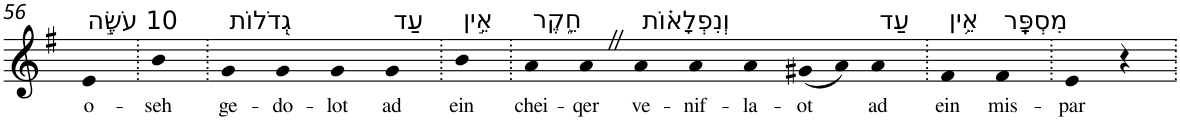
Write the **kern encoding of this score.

**kern	**text
*part1	*part1
*staff1	*staff1
*I"Piano	*
*I'Pno	*
!!LO:PB:g=z
*clefG2	*
*k[f#]	*
*G:	*
=56	=56
!LO:TX:a:t=10 עֹשֶׂ֣ה	!
!	!LO:LY:b
4e	o-
=57.	=57.
!	!LO:LY:b
4b	-seh
=58.	=58.
!LO:TX:a:t=גְ֭דֹלוֹת	!
!	!LO:LY:b
4g	ge-
!	!LO:LY:b
4g	-do-
!	!LO:LY:b
4g	-lot
!LO:TX:a:t=עַד	!
!	!LO:LY:b
4g	ad
=59.	=59.
!LO:TX:a:t=אֵ֣ין	!
!	!LO:LY:b
4b	ein
=60.	=60.
!LO:TX:a:t=חֵ֑קֶר	!
!	!LO:LY:b
4a	chei-
!	!LO:LY:b
4aZ	-qer
!LO:TX:a:t=וְנִפְלָא֗וֹת	!
!	!LO:LY:b
4a	ve-
!	!LO:LY:b
4a	-nif-
!	!LO:LY:b
4a	-la-
!	!LO:LY:b
(8g#X	-ot
8a)	.
!LO:TX:a:t=עַד	!
!	!LO:LY:b
4a	ad
=61.	=61.
!LO:TX:a:t=אֵ֥ין	!
!	!LO:LY:b
4f#	ein
!LO:TX:a:t=מִסְפָּֽר	!
!	!LO:LY:b
4f#	mis-
=62.	=62.
!	!LO:LY:b
4e	-par
4r	.
=.	=.
*-	*-
